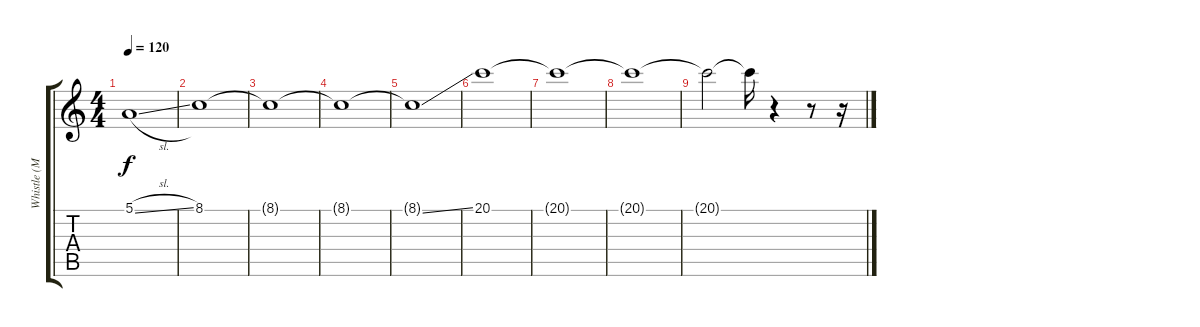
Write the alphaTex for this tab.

\track ("Whistle (MIDI)" "Whistle (M") {instrument whistle}
\staff {score tabs}
\tuning (E4 B3 G3 D3 A2 E2) {hide}
\ts (4 4)
\tempo 120
\clef g2
\ks c
5.1{sl}.1{dy f} |
8.1.1 |
8.1{t}.1 |
8.1{t}.1 |
8.1{ss t}.1 |
20.1.1 |
20.1{t}.1 |
20.1{t}.1 |
20.1{t}.2 20.1{t}.16 r.4 r.8 r.16
